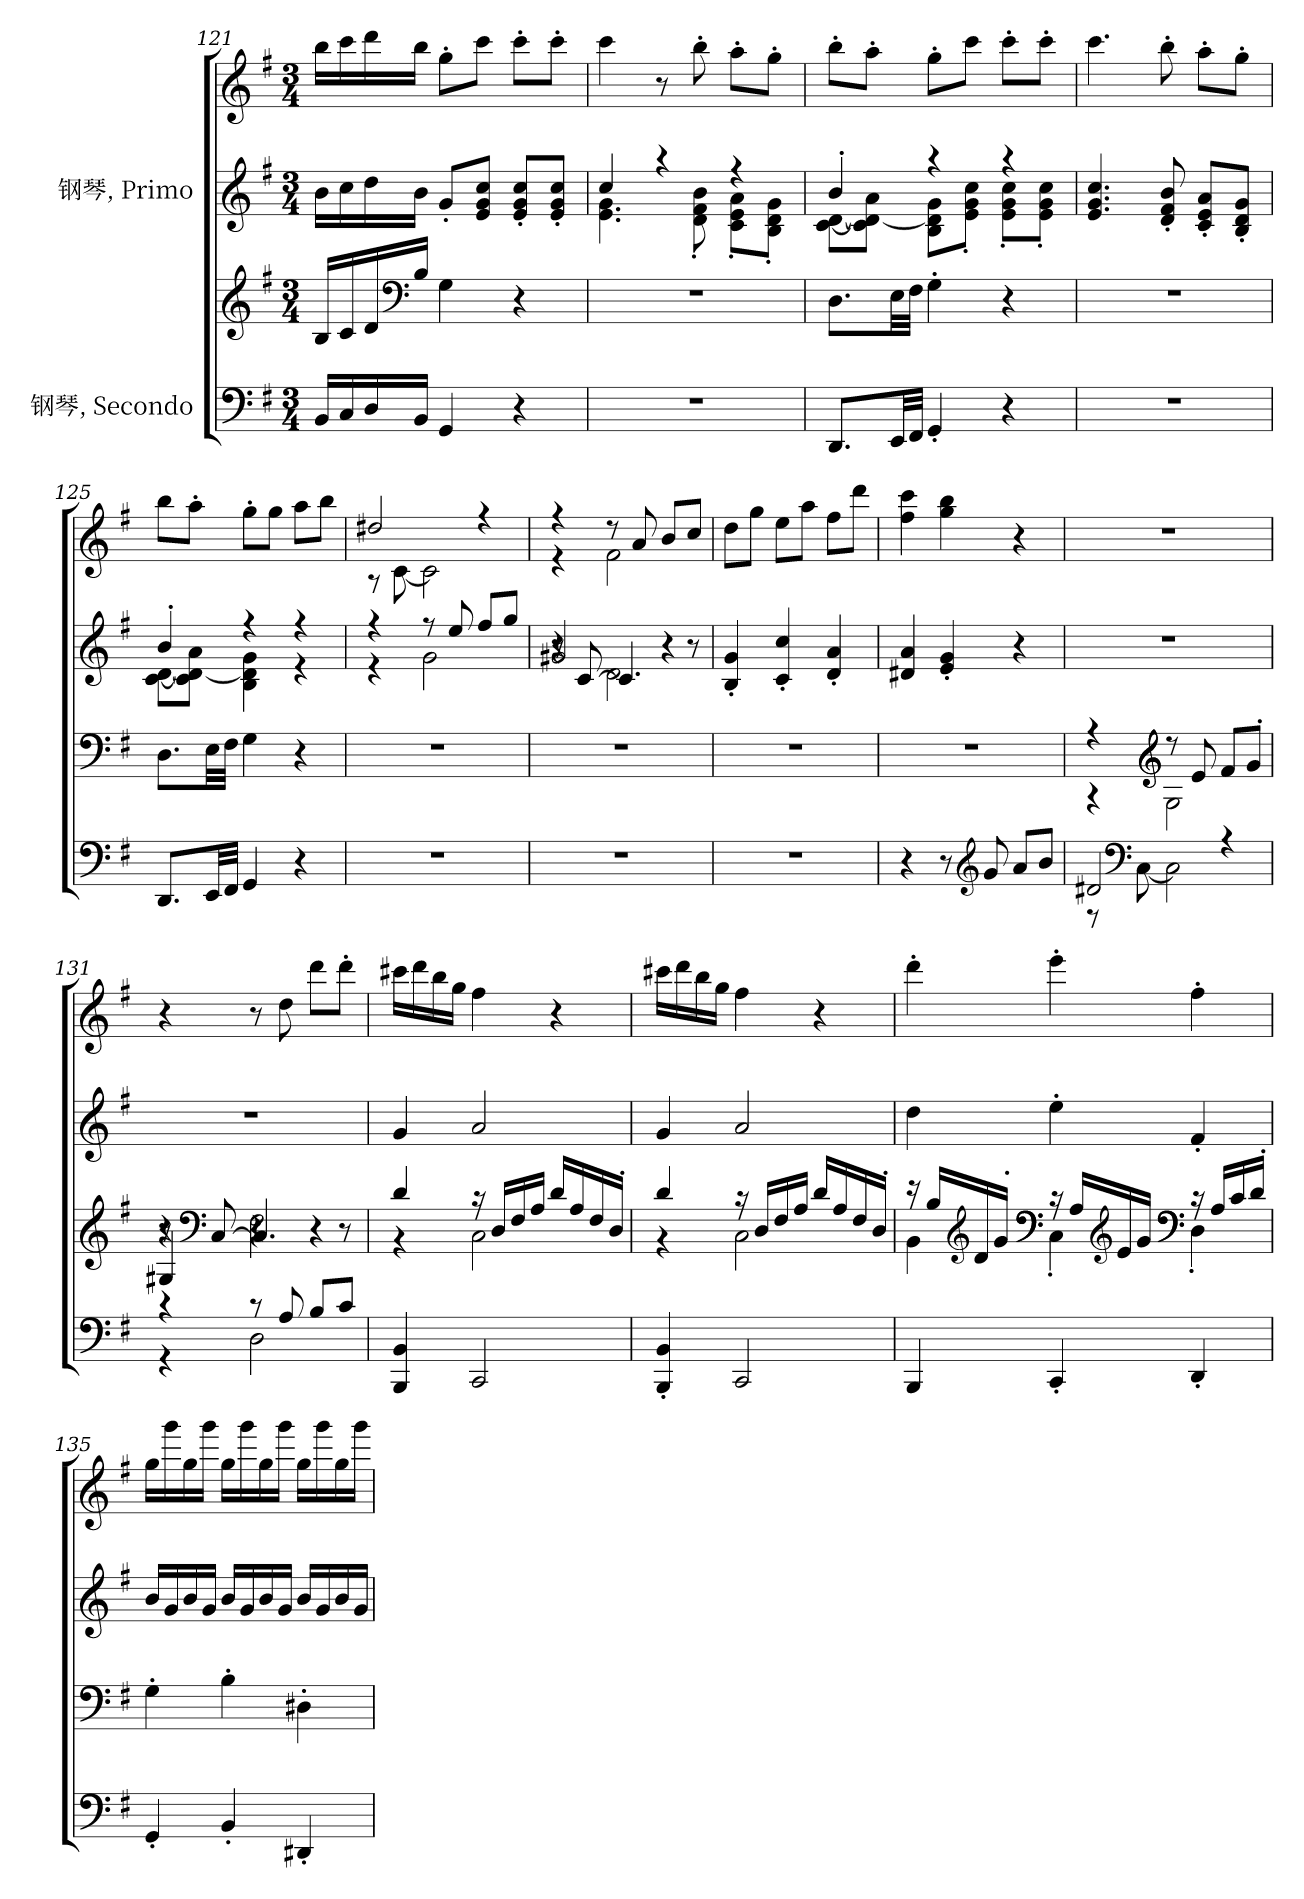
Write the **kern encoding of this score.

**kern	**kern	**kern	**kern
*part2	*part2	*part1	*part1
*staff4	*staff3	*staff2	*staff1
*I"钢琴, Secondo	*	*I"钢琴, Primo	*
*clefF4	*clefG2	*clefG2	*clefG2
*k[f#]	*k[f#]	*k[f#]	*k[f#]
*M3/4	*M3/4	*M3/4	*M3/4
=121	=121	=121	=121
16BB/LL	16B/LL	16b\LL	16bb\LL
16C/	16c/	16cc\	16ccc\
16D/	16d/	16dd\	16ddd\
*	*clefF4	*	*
16BB/JJ	16B/JJ	16b\JJ	16bb\JJ
4GG/	4G\	8g'/L	8gg'\L
.	.	8e/ 8g/ 8cc/J	8ccc\J
4r	4r	8e/' 8g/' 8cc/'L	8ccc'\L
.	.	8e/' 8g/' 8cc/'J	8ccc'\J
!!LO:LB:g=z
=122	=122	=122	=122
*	*	*^	*
2.r	2.r	4cc/	4.e\ 4.g\	4ccc\
.	.	4r	.	8r
.	.	.	8d\' 8f#\' 8b\'	8bb'\
.	.	4r	8c\' 8e\' 8a\'L	8aa'\L
.	.	.	8B\' 8d\' 8g\'J	8gg'\J
=123	=123	=123	=123	=123
8.DD/L	8.D\L	4b'/	[8c\ [8d\L	8bb'\L
.	.	.	8c\] 8d\_ 8a\J	8aa'\J
32EE/LL	32E\LL	.	.	.
32FF#/JJJ	32F#\JJJ	.	.	.
4GG'/	4G'\	4r	8B\ 8d\] 8g\L	8gg'\L
.	.	.	8e\' 8g\' 8cc\'J	8ccc\J
4r	4r	4r	8e\' 8g\' 8cc\'L	8ccc'\L
.	.	.	8e\' 8g\' 8cc\'J	8ccc'\J
*	*	*v	*v	*
=124	=124	=124	=124
2.r	2.r	4.e/ 4.g/ 4.cc/	4.ccc\
.	.	8d/' 8f#/' 8b/'	8bb'\
.	.	8c/' 8e/' 8a/'L	8aa'\L
.	.	8B/' 8d/' 8g/'J	8gg'\J
=125	=125	=125	=125
*	*	*^	*
8.DD/L	8.D\L	4b'/	[8c\ [8d\L	8bb\L
.	.	.	8c\] 8d\_ 8a\J	8aa'\J
32EE/LL	32E\LL	.	.	.
32FF#/JJJ	32F#\JJJ	.	.	.
4GG/	4G\	4r	4B\ 4d\] 4g\	8gg'\L
.	.	.	.	8gg\J
4r	4r	4r	4r	8aa\L
.	.	.	.	8bb\J
=126	=126	=126	=126	=126
*	*	*	*	*^
2.r	2.r	4r	4r	2dd#X/	8r
.	.	.	.	.	[8c\
.	.	8r	2g\	.	2c\]
.	.	8ee/	.	.	.
.	.	8ff#/L	.	4r	.
.	.	8gg/J	.	.	.
!!LO:LB:g=z	!!
=127	=127	=127	=127	=127	=127
*	*	*	*^	*	*
2.r	2.r	2g#X/	4r	8r	4r	4r
.	.	.	.	[8c/	.	.
.	.	.	2d\	4.c/]	8r	2f#\
.	.	.	.	.	8a/	.
.	.	4r	.	.	8b/L	.
.	.	.	.	8r	8cc/J	.
*	*	*v	*v	*v	*	*
*	*	*	*v	*v
=128	=128	=128	=128
2.r	2.r	4B/' 4g/'	8dd\L
.	.	.	8gg\J
.	.	4c/' 4cc/'	8ee\L
.	.	.	8aa\J
.	.	4d/' 4a/'	8ff#\L
.	.	.	8ddd\J
=129	=129	=129	=129
4r	2.r	4d#X/ 4a/	4ff#\ 4ccc\
8r	.	4e/' 4g/'	4gg\ 4bb\
*clefG2	*	*	*
8g/	.	.	.
8a/L	.	4r	4r
8b/J	.	.	.
=130	=130	=130	=130
*^	*^	*	*
2d#X/	8r	4r	4r	2.r	2.r
*clefF4	*	*	*	*	*
.	[8C\	.	.	.	.
*	*	*clefG2	*	*	*
.	2C\]	8r	2G\	.	.
.	.	8e/	.	.	.
4r	.	8f#/L	.	.	.
.	.	8g'/J	.	.	.
!!LO:PB:g=z
=131	=131	=131	=131	=131	=131
*	*	*	*^	*	*
4r	4r	4G#X/	4r	8r	2.r	4r
*	*	*clefF4	*	*	*	*
.	.	.	.	[8C/	.	.
8r	2D\	4r	2F#\	4.C/]	.	8r
8A/	.	.	.	.	.	8dd\
8B/L	.	4r	.	.	.	8ddd\L
8c/J	.	.	.	8r	.	8ddd'\J
*v	*v	*	*	*	*	*
*	*	*v	*v	*	*
=132	=132	=132	=132	=132
4BBB/ 4BB/	4d/	4r	4g/	16ccc#X\LL
.	.	.	.	16ddd\
.	.	.	.	16bb\
.	.	.	.	16gg\JJ
2CC/	16r	2C\	2a/	4ff#\
.	16D/LL	.	.	.
.	16F#/	.	.	.
.	16A/JJ	.	.	.
.	16d/LL	.	.	4r
.	16A/	.	.	.
.	16F#/	.	.	.
.	16D'/JJ	.	.	.
=133	=133	=133	=133	=133
4BBB/' 4BB/'	4d/	4r	4g/	16ccc#X\LL
.	.	.	.	16ddd\
.	.	.	.	16bb\
.	.	.	.	16gg\JJ
2CC/	16r	2C\	2a/	4ff#\
.	16D/LL	.	.	.
.	16F#/	.	.	.
.	16A/JJ	.	.	.
.	16d/LL	.	.	4r
.	16A/	.	.	.
.	16F#/	.	.	.
.	16D'/JJ	.	.	.
!!LO:LB:g=z
=134	=134	=134	=134	=134
4BBB/	16r	4BB\	4dd\	4ddd'\
.	16B/LL	.	.	.
*	*clefG2	*	*	*
.	16d/	.	.	.
.	16g'/JJ	.	.	.
*	*clefF4	*	*	*
4CC'/	16r	4C'\	4ee'\	4eee'\
.	16A/LL	.	.	.
*	*clefG2	*	*	*
.	16e/	.	.	.
.	16g/JJ	.	.	.
*	*clefF4	*	*	*
4DD'/	16r	4D'\	4f#'/	4ff#'\
.	16A/LL	.	.	.
.	16c/	.	.	.
.	16d'/JJ	.	.	.
*	*v	*v	*	*
=135	=135	=135	=135
4GG'/	4G'\	16b/LL	16gg\LL
.	.	16g/	16ggg\
.	.	16b/	16gg\
.	.	16g/JJ	16ggg\JJ
4BB'/	4B'\	16b/LL	16gg\LL
.	.	16g/	16ggg\
.	.	16b/	16gg\
.	.	16g/JJ	16ggg\JJ
4DD#X'/	4D#X'\	16b/LL	16gg\LL
.	.	16g/	16ggg\
.	.	16b/	16gg\
.	.	16g/JJ	16ggg\JJ
=	=	=	=
*-	*-	*-	*-
